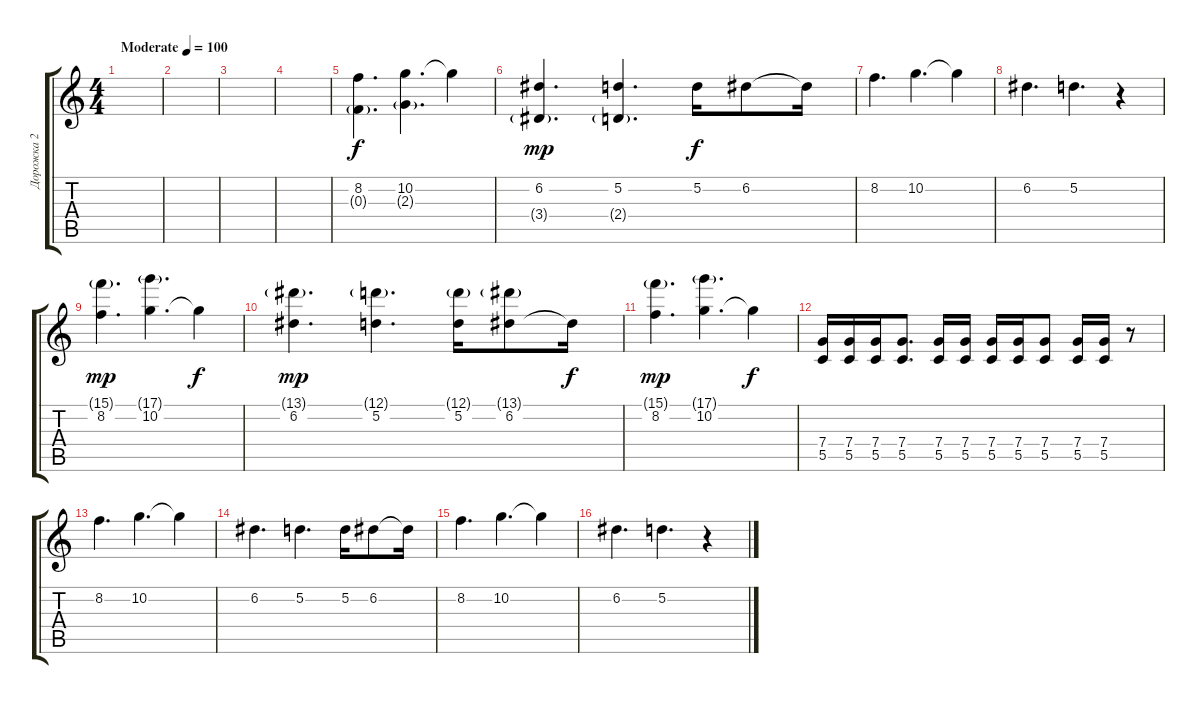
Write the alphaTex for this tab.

\track ("Дорожка 2" "Дорожка 2") {instrument acousticguitarsteel}
\staff {score tabs}
\tuning (D4 A3 F3 C3 G2 C2) {hide}
\ts (4 4)
\tempo (100 "Moderate")
\clef g2
\ks c
|
|
|
|
(8.2 0.3{g}).4{d} (10.2 2.3{g}).4{d} 10.2{t}.4{dy f} |
(6.2 3.4{g}).4{d dy mp} (5.2 2.4{g}).4{d} 5.2.16{dy f} 6.2.8 6.2{t}.16 |
8.2.4{d} 10.2.4{d} 10.2{t}.4 |
6.2.4{d} 5.2.4{d} r.4 |
(15.1{g} 8.2).4{d dy mp} (17.1{g} 10.2).4{d} 10.2{t}.4{dy f} |
(13.1{g} 6.2).4{d dy mp} (12.1{g} 5.2).4{d} (12.1{g} 5.2).16 (13.1{g} 6.2).8 6.2{t}.16{dy f} |
(15.1{g} 8.2).4{d dy mp} (17.1{g} 10.2).4{d} 10.2{t}.4{dy f} |
(7.4 5.5).16{instrument distortionguitar} (7.4 5.5).16 (7.4 5.5).16 (7.4 5.5).8{d} (7.4 5.5).16 (7.4 5.5).16 (7.4 5.5).16 (7.4 5.5).16 (7.4 5.5).8 (7.4 5.5).16 (7.4 5.5).16 r.8 |
8.2.4{d instrument acousticguitarsteel} 10.2.4{d} 10.2{t}.4 |
6.2.4{d} 5.2.4{d} 5.2.16 6.2.8 6.2{t}.16 |
8.2.4{d} 10.2.4{d} 10.2{t}.4 |
6.2.4{d} 5.2.4{d} r.4
